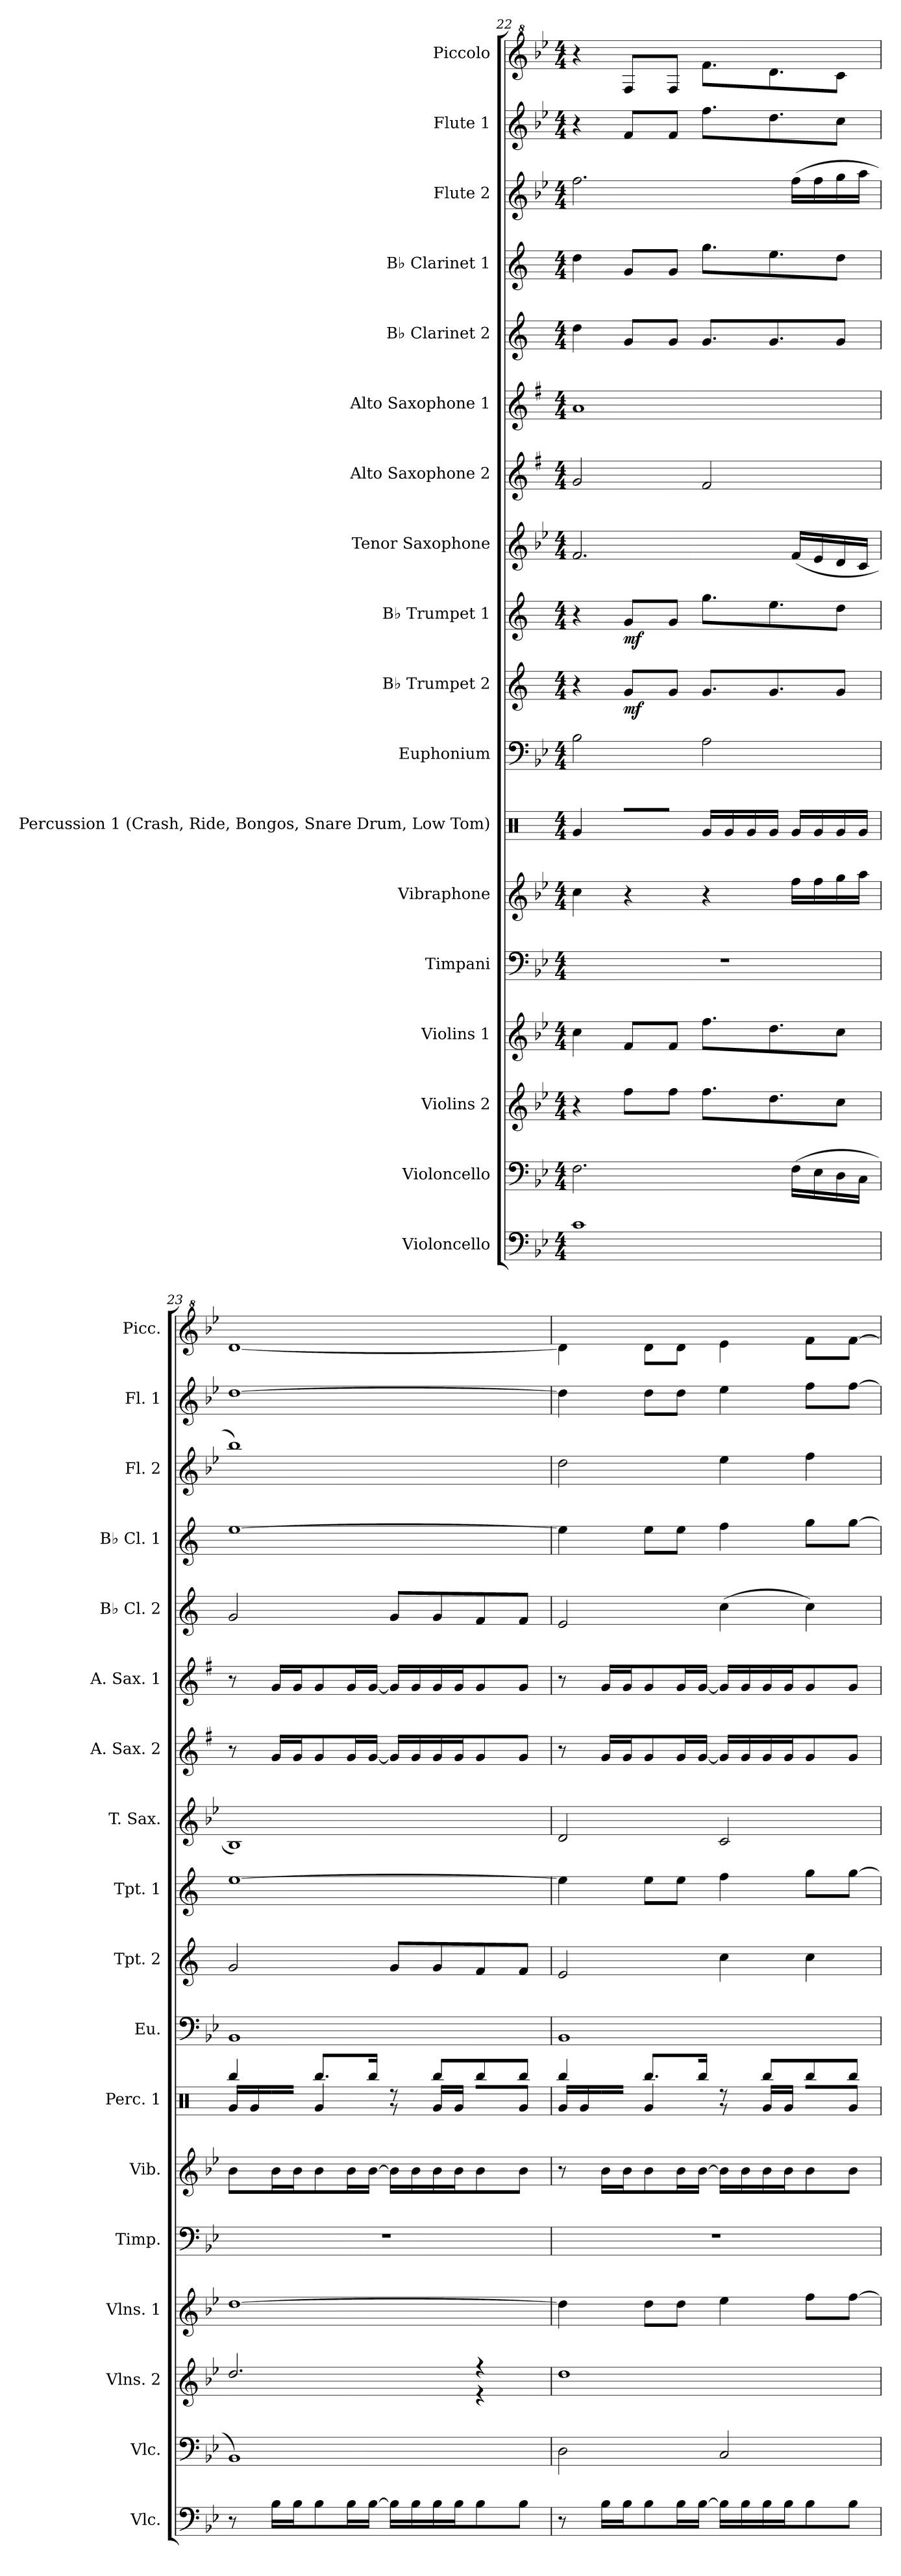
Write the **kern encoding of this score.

**kern	**kern	**kern	**kern	**kern	**kern	**kern	**kern	**kern	**dynam	**kern	**dynam	**kern	**kern	**kern	**kern	**kern	**kern	**kern	**kern
*part18	*part17	*part16	*part15	*part14	*part13	*part12	*part11	*part10	*part10	*part9	*part9	*part8	*part7	*part6	*part5	*part4	*part3	*part2	*part1
*staff18	*staff17	*staff16	*staff15	*staff14	*staff13	*staff12	*staff11	*staff10	*staff10	*staff9	*staff9	*staff8	*staff7	*staff6	*staff5	*staff4	*staff3	*staff2	*staff1
*I"Violoncello	*I"Violoncello	*I"Violins 2	*I"Violins 1	*I"Timpani	*I"Vibraphone	*I"Percussion 1  (Crash, Ride, Bongos,  Snare Drum, Low Tom)	*I"Euphonium	*I"B♭ Trumpet 2	*	*I"B♭ Trumpet 1	*	*I"Tenor Saxophone	*I"Alto Saxophone 2	*I"Alto Saxophone 1	*I"B♭ Clarinet 2	*I"B♭ Clarinet 1	*I"Flute 2	*I"Flute 1	*I"Piccolo
*I'Vlc.	*I'Vlc.	*I'Vlns. 2	*I'Vlns. 1	*I'Timp.	*I'Vib.	*I'Perc. 1	*I'Eu.	*I'Tpt. 2	*	*I'Tpt. 1	*	*I'T. Sax.	*I'A. Sax. 2	*I'A. Sax. 1	*I'B♭ Cl. 2	*I'B♭ Cl. 1	*I'Fl. 2	*I'Fl. 1	*I'Picc.
*clefF4	*clefF4	*clefG2	*clefG2	*clefF4	*clefG2	*clefX	*clefF4	*clefG2	*	*clefG2	*	*clefG2	*clefG2	*clefG2	*clefG2	*clefG2	*clefG2	*clefG2	*clefG^2
*	*	*	*	*	*	*	*	*ITrd1c2	*	*ITrd1c2	*	*ITrd8c14	*ITrd5c9	*ITrd5c9	*ITrd1c2	*ITrd1c2	*	*	*ITrd-7c-12
*k[b-e-]	*k[b-e-]	*k[b-e-]	*k[b-e-]	*k[b-e-]	*k[b-e-]	*k[]	*k[b-e-]	*k[b-e-]	*	*k[b-e-]	*	*k[b-e-]	*k[b-e-]	*k[b-e-]	*k[b-e-]	*k[b-e-]	*k[b-e-]	*k[b-e-]	*k[b-e-]
*B-:	*B-:	*B-:	*B-:	*B-:	*B-:	*C:	*B-:	*B-:	*	*B-:	*	*B-:	*B-:	*B-:	*B-:	*B-:	*B-:	*B-:	*B-:
*M4/4	*M4/4	*M4/4	*M4/4	*M4/4	*M4/4	*M4/4	*M4/4	*M4/4	*	*M4/4	*	*M4/4	*M4/4	*M4/4	*M4/4	*M4/4	*M4/4	*M4/4	*M4/4
=22	=22	=22	=22	=22	=22	=22	=22	=22	=22	=22	=22	=22	=22	=22	=22	=22	=22	=22	=22
1c	2.F\	4r	4cc\	1r	4cc\	4Rg/	2B-\	4r	.	4r	.	2.F/	2B-/	1c	4cc\	4cc\	2.ff\	4r	4r
!	!	!	!	!	!	!	!	!	!LO:DY:b	!	!LO:DY:b	!	!	!	!	!	!	!	!
.	.	8ff\L	8f/L	.	4r	16R/LL	.	8f/L	mf	8f/L	mf	.	.	.	8f/L	8f/L	.	8f/L	8ff/L
.	.	.	.	.	.	16R/J	.	.	.	.	.	.	.	.	.	.	.	.	.
.	.	8ff\J	8f/J	.	.	8R/J	.	8f/J	.	8f/J	.	.	.	.	8f/J	8f/J	.	8f/J	8ff/J
.	.	8.ff\L	8.ff\L	.	4r	16Rg/LL	2A\	8.f/L	.	8.ff\L	.	.	2A/	.	8.f/L	8.ff\L	.	8.ff\L	8.fff\L
.	.	.	.	.	.	16Rg/	.	.	.	.	.	.	.	.	.	.	.	.	.
.	.	.	.	.	.	16Rg/	.	.	.	.	.	.	.	.	.	.	.	.	.
.	.	8.dd\	8.dd\	.	.	16Rg/JJ	.	8.f/	.	8.dd\	.	.	.	.	8.f/	8.dd\	.	8.dd\	8.ddd\
.	(16F\LL	.	.	.	16ff\LL	16Rg/LL	.	.	.	.	.	(16F/LL	.	.	.	.	(16ff\LL	.	.
.	16E-\	.	.	.	16ff\	16Rg/	.	.	.	.	.	16E-/	.	.	.	.	16ff\	.	.
.	16D\	8cc\J	8cc\J	.	16gg\	16Rg/	.	8f/J	.	8cc\J	.	16D/	.	.	8f/J	8cc\J	16gg\	8cc\J	8ccc\J
.	16C\JJ	.	.	.	16aa\JJ	16Rg/JJ	.	.	.	.	.	16C/JJ	.	.	.	.	16aa\JJ	.	.
=23	=23	=23	=23	=23	=23	=23	=23	=23	=23	=23	=23	=23	=23	=23	=23	=23	=23	=23	=23
*	*	*^	*	*	*	*^	*	*	*	*	*	*	*	*	*	*	*	*	*
8r	1BB-)	2.dd/	2.ryy	[1dd	1r	8b-\L	16Rg/LL	4Rbb/	1BB-	2f/	.	[1dd	.	1BB-)	8r	8r	2f/	[1dd	1bb-)	[1dd	[1ddd
.	.	.	.	.	.	.	16Rg/	.	.	.	.	.	.	.	.	.	.	.	.	.	.
16B-\LL	.	.	.	.	.	16b-\L	16R/	.	.	.	.	.	.	.	16B-/LL	16B-/LL	.	.	.	.	.
16B-\J	.	.	.	.	.	16b-\J	16R/JJ	.	.	.	.	.	.	.	16B-/J	16B-/J	.	.	.	.	.
8B-\	.	.	.	.	.	8b-\	4Rg/	8.Rbb/L	.	.	.	.	.	.	8B-/	8B-/	.	.	.	.	.
16B-\L	.	.	.	.	.	16b-\L	.	.	.	.	.	.	.	.	16B-/L	16B-/L	.	.	.	.	.
[16B-\JJ	.	.	.	.	.	[16b-\JJ	.	16Rbb/Jk	.	.	.	.	.	.	[16B-/JJ	[16B-/JJ	.	.	.	.	.
16B-\LL]	.	.	.	.	.	16b-\LL]	8r	8r	.	8f/L	.	.	.	.	16B-/LL]	16B-/LL]	8f/L	.	.	.	.
16B-\	.	.	.	.	.	16b-\	.	.	.	.	.	.	.	.	16B-/	16B-/	.	.	.	.	.
16B-\	.	.	.	.	.	16b-\	16Rg/LL	8Rbb/L	.	8f/	.	.	.	.	16B-/	16B-/	8f/	.	.	.	.
16B-\J	.	.	.	.	.	16b-\J	16Rg/JJ	.	.	.	.	.	.	.	16B-/J	16B-/J	.	.	.	.	.
8B-\	.	4r	4r	.	.	8b-\	16R/LL	8Rbb/	.	8e-/	.	.	.	.	8B-/	8B-/	8e-/	.	.	.	.
.	.	.	.	.	.	.	16R/J	.	.	.	.	.	.	.	.	.	.	.	.	.	.
8B-\J	.	.	.	.	.	8b-\J	8Rg/J	8Rbb/J	.	8e-/J	.	.	.	.	8B-/J	8B-/J	8e-/J	.	.	.	.
*	*	*v	*v	*	*	*	*	*	*	*	*	*	*	*	*	*	*	*	*	*	*
=24	=24	=24	=24	=24	=24	=24	=24	=24	=24	=24	=24	=24	=24	=24	=24	=24	=24	=24	=24	=24
8r	2D\	1dd	4dd\]	1r	8r	16Rg/LL	4Rbb/	1BB-	2d/	.	4dd\]	.	2D/	8r	8r	2d/	4dd\]	2dd\	4dd\]	4ddd\]
.	.	.	.	.	.	16Rg/	.	.	.	.	.	.	.	.	.	.	.	.	.	.
16B-\LL	.	.	.	.	16b-\LL	16R/	.	.	.	.	.	.	.	16B-/LL	16B-/LL	.	.	.	.	.
16B-\J	.	.	.	.	16b-\J	16R/JJ	.	.	.	.	.	.	.	16B-/J	16B-/J	.	.	.	.	.
8B-\	.	.	8dd\L	.	8b-\	4Rg/	8.Rbb/L	.	.	.	8dd\L	.	.	8B-/	8B-/	.	8dd\L	.	8dd\L	8ddd\L
16B-\L	.	.	8dd\J	.	16b-\L	.	.	.	.	.	8dd\J	.	.	16B-/L	16B-/L	.	8dd\J	.	8dd\J	8ddd\J
[16B-\JJ	.	.	.	.	[16b-\JJ	.	16Rbb/Jk	.	.	.	.	.	.	[16B-/JJ	[16B-/JJ	.	.	.	.	.
16B-\LL]	2C/	.	4ee-\	.	16b-\LL]	8r	8r	.	4b-\	.	4ee-\	.	2C/	16B-/LL]	16B-/LL]	(4b-\	4ee-\	4ee-\	4ee-\	4eee-\
16B-\	.	.	.	.	16b-\	.	.	.	.	.	.	.	.	16B-/	16B-/	.	.	.	.	.
16B-\	.	.	.	.	16b-\	16Rg/LL	8Rbb/L	.	.	.	.	.	.	16B-/	16B-/	.	.	.	.	.
16B-\J	.	.	.	.	16b-\J	16Rg/JJ	.	.	.	.	.	.	.	16B-/J	16B-/J	.	.	.	.	.
8B-\	.	.	8ff\L	.	8b-\	16R/LL	8Rbb/	.	4b-\	.	8ff\L	.	.	8B-/	8B-/	4b-\)	8ff\L	4ff\	8ff\L	8fff\L
.	.	.	.	.	.	16R/J	.	.	.	.	.	.	.	.	.	.	.	.	.	.
8B-\J	.	.	[8ff\J	.	8b-\J	8Rg/J	8Rbb/J	.	.	.	[8ff\J	.	.	8B-/J	8B-/J	.	[8ff\J	.	[8ff\J	[8fff\J
*	*	*	*	*	*	*v	*v	*	*	*	*	*	*	*	*	*	*	*	*	*
=	=	=	=	=	=	=	=	=	=	=	=	=	=	=	=	=	=	=	=
*-	*-	*-	*-	*-	*-	*-	*-	*-	*-	*-	*-	*-	*-	*-	*-	*-	*-	*-	*-
